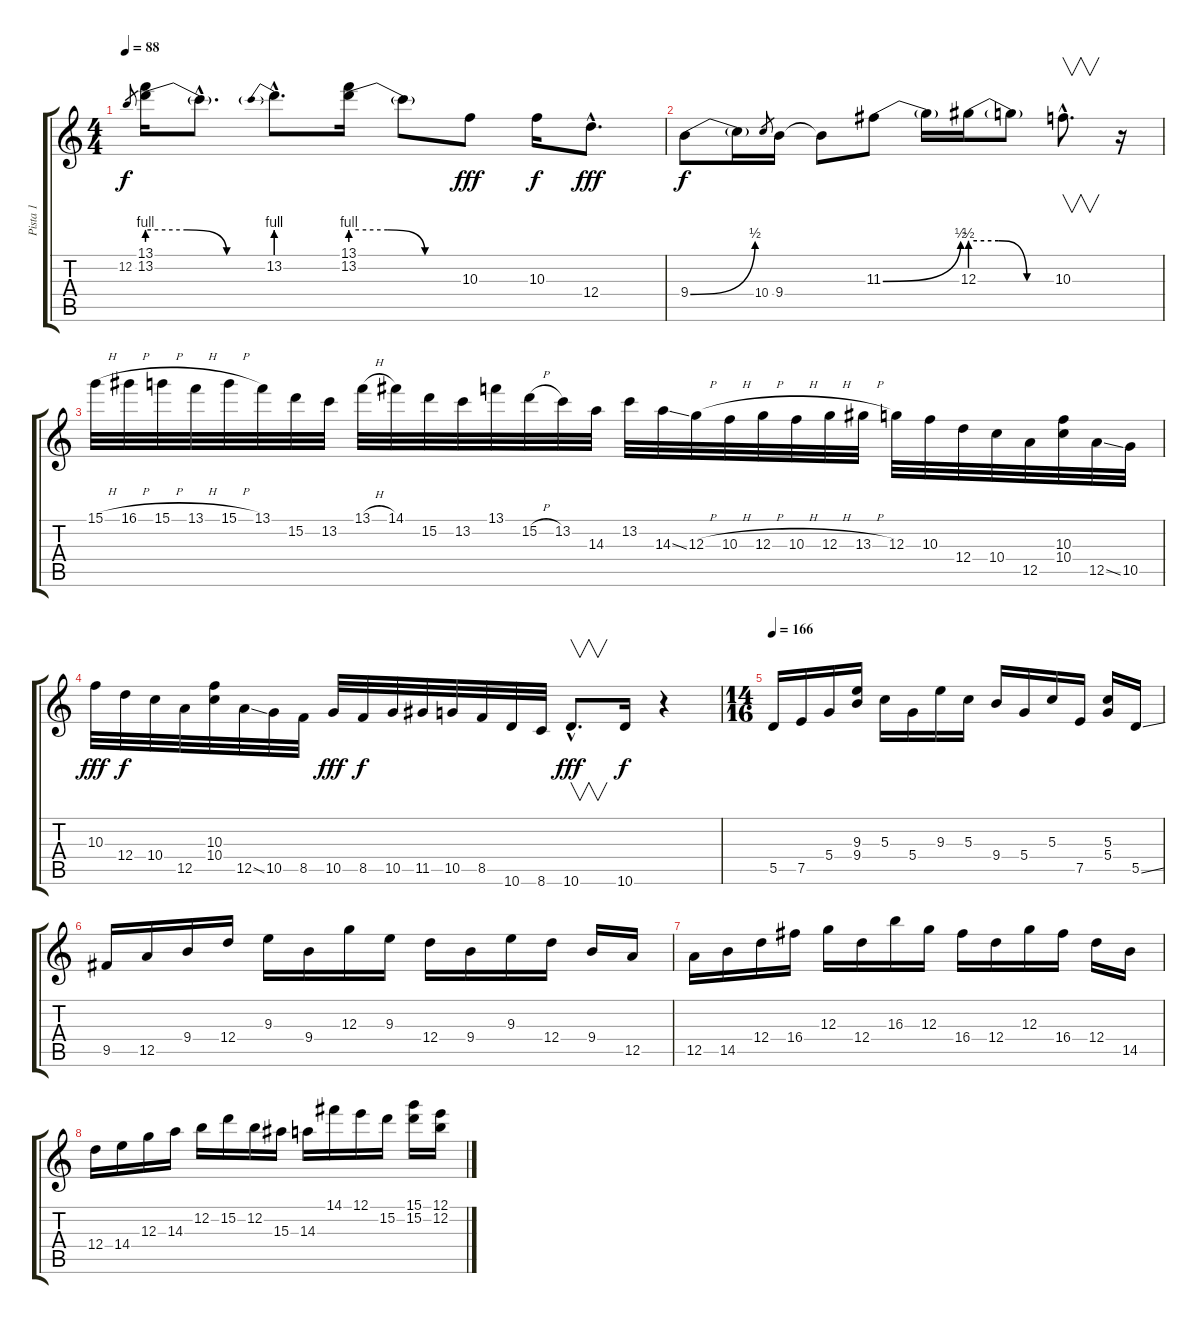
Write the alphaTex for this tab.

\track ("Pista 1" "Pista 1") {instrument distortionguitar}
\staff {score tabs}
\tuning (E4 B3 G3 D3 A2 E2) {hide}
\ts (4 4)
\tempo 88
\clef g2
\ks c
12.2.8{gr dy f instrument distortionguitar} (13.1 13.2{be (custom 0 4 20 4 40 0 60 0)}).16 13.2{hac t}.8{d} 13.2{be (prebend 0 4 60 4) hac}.8{d} (13.1 13.2{be (custom 0 4 20 4 40 0 60 0)}).16 13.2{t}.8 10.3.8{dy fff} 10.3.16{dy f} 12.4{hac}.8{d dy fff} |
9.4{be (bend 0 0 60 2)}.8{dy f} 9.4{t}.16 10.4.8{gr} 9.4.16 9.4{t}.8 11.3{be (bend 0 0 60 2)}.8 11.3{t}.16 12.3{be (custom 0 2 20 2 40 0 60 0)}.16 12.3{t}.8 10.3{hac}.8{v d} r.16 |
15.1{h}.32 16.1{h}.32 15.1{h}.32 13.1{h}.32 15.1{h}.32 13.1.32 15.2.32 13.2.32 13.1{h}.32 14.1.32 15.2.32 13.2.32 13.1.32 15.2{h}.32 13.2.32 14.3.32 13.2.32 14.3{ss}.32 12.3{h}.32 10.3{h}.32 12.3{h}.32 10.3{h}.32 12.3{h}.32 13.3{h}.32 12.3.32 10.3.32 12.4.32 10.4.32 12.5.32 (10.3 10.4).32 12.5{ss}.32 10.5.32 |
10.3.32{dy fff} 12.4.32{dy f} 10.4.32 12.5.32 (10.3 10.4).32 12.5{ss}.32 10.5.32 8.5.32 10.5.32{dy fff} 8.5.32{dy f} 10.5.32 11.5.32 10.5.32 8.5.32 10.6.32 8.6.32 10.6{hac}.8{v d dy fff} 10.6.16{dy f} r.4 |
\ts (14 16)
\tempo 166
5.5.16 7.5.16 5.4.16 (9.3 9.4).16 5.3.16 5.4.16 9.3.16 5.3.16 9.4.16 5.4.16 5.3.16 7.5.16 (5.3 5.4).16 5.5{ss}.16 |
9.5.16 12.5.16 9.4.16 12.4.16 9.3.16 9.4.16 12.3.16 9.3.16 12.4.16 9.4.16 9.3.16 12.4.16 9.4.16 12.5.16 |
12.5.16 14.5.16 12.4.16 16.4.16 12.3.16 12.4.16 16.3.16 12.3.16 16.4.16 12.4.16 12.3.16 16.4.16 12.4.16 14.5.16 |
12.4.16 14.4.16 12.3.16 14.3.16 12.2.16 15.2.16 12.2.16 15.3.16 14.3.16 14.1.16 12.1.16 15.2.16 (15.1 15.2).16 (12.1 12.2).16
